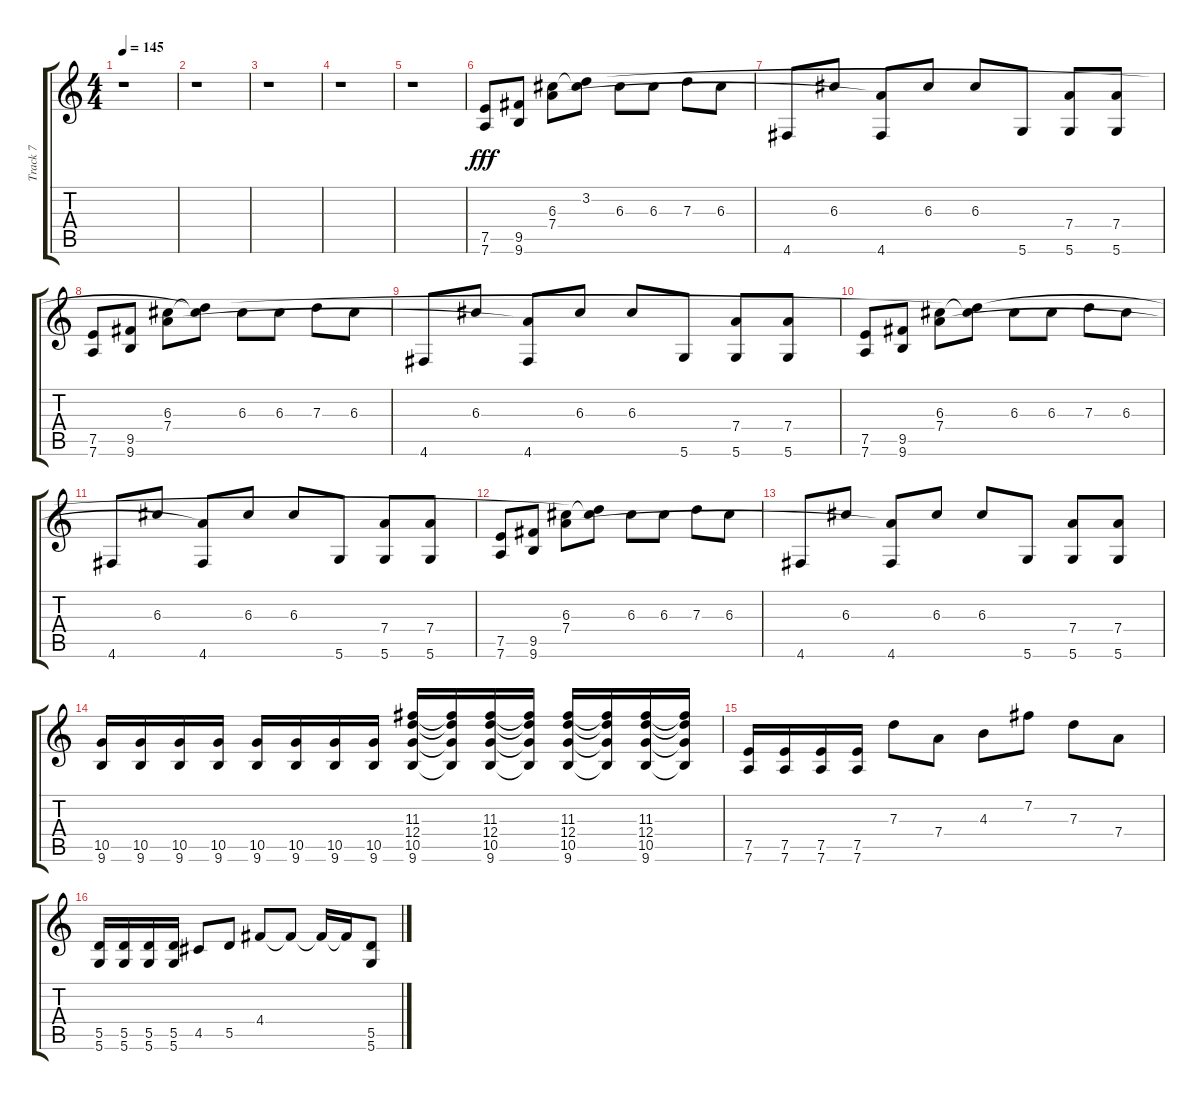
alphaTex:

\track ("Track 7" "Track 7") {instrument overdrivenguitar}
\staff {score tabs}
\tuning (E4 B3 G3 D3 A2 D2) {hide}
\ts (4 4)
\tempo 145
\clef g2
\ks c
r.1{dy fff} |
r.1 |
r.1 |
r.1 |
r.1 |
(7.5 7.6).8 (9.5 9.6).8 (6.3 7.4).8 (3.2 6.3{t}).8 6.3.8 6.3.8 7.3.8 6.3.8 |
4.6.8 6.3.8 (7.4{t} 4.6).8 6.3.8 6.3.8 5.6.8 (7.4 5.6).8 (7.4 5.6).8 |
(7.5 7.6).8 (9.5 9.6).8 (6.3 7.4).8 (3.2{t} 6.3{t}).8 6.3.8 6.3.8 7.3.8 6.3.8 |
4.6.8 6.3.8 (7.4{t} 4.6).8 6.3.8 6.3.8 5.6.8 (7.4 5.6).8 (7.4 5.6).8 |
(7.5 7.6).8 (9.5 9.6).8 (6.3 7.4).8 (3.2{t} 6.3{t}).8 6.3.8 6.3.8 7.3.8 6.3.8 |
4.6.8 6.3.8 (7.4{t} 4.6).8 6.3.8 6.3.8 5.6.8 (7.4 5.6).8 (7.4 5.6).8 |
(7.5 7.6).8 (9.5 9.6).8 (6.3 7.4).8 (3.2{t} 6.3{t}).8 6.3.8 6.3.8 7.3.8 6.3.8 |
4.6.8 6.3.8 (7.4{t} 4.6).8 6.3.8 6.3.8 5.6.8 (7.4 5.6).8 (7.4 5.6).8 |
(10.5 9.6).16 (10.5 9.6).16 (10.5 9.6).16 (10.5 9.6).16 (10.5 9.6).16 (10.5 9.6).16 (10.5 9.6).16 (10.5 9.6).16 (11.3 12.4 10.5 9.6).16 (11.3{t} 12.4{t} 10.5{t} 9.6{t}).16 (11.3 12.4 10.5 9.6).16 (11.3{t} 12.4{t} 10.5{t} 9.6{t}).16 (11.3 12.4 10.5 9.6).16 (11.3{t} 12.4{t} 10.5{t} 9.6{t}).16 (11.3 12.4 10.5 9.6).16 (11.3{t} 12.4{t} 10.5{t} 9.6{t}).16 |
(7.5 7.6).16 (7.5 7.6).16 (7.5 7.6).16 (7.5 7.6).16 7.3.8 7.4.8 4.3.8 7.2.8 7.3.8 7.4.8 |
(5.5 5.6).16 (5.5 5.6).16 (5.5 5.6).16 (5.5 5.6).16 4.5.8 5.5.8 4.4.8 4.4{t}.8 4.4{t}.16 4.4{t}.16 (5.5 5.6).8
